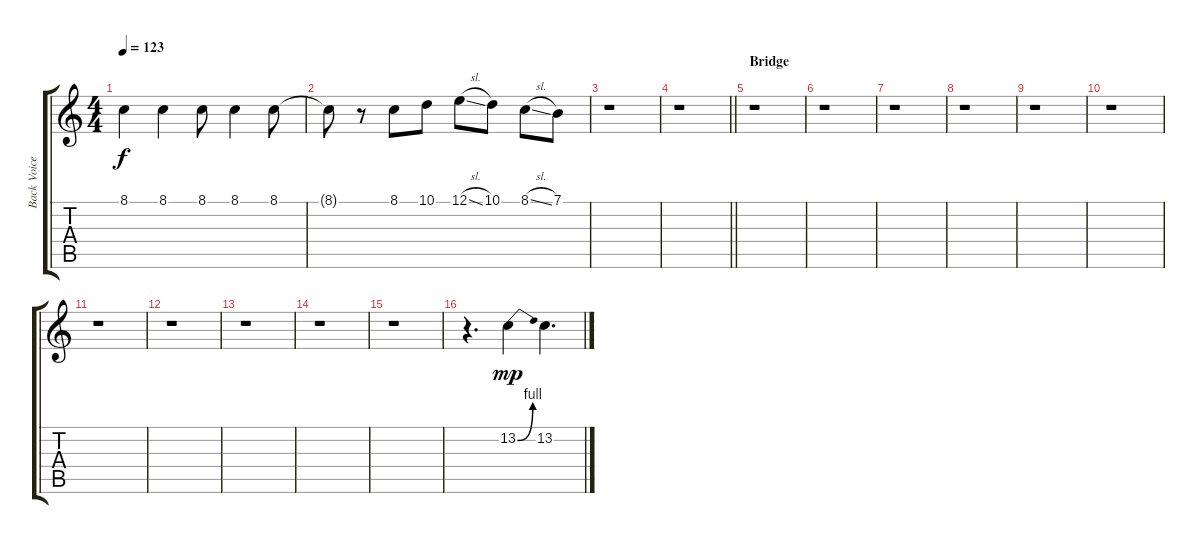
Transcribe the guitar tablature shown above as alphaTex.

\track ("Back Voice" "Back Voice") {instrument tenorsax}
\staff {score tabs}
\tuning (E4 B3 G3 D3 A2 E2) {hide}
\ts (4 4)
\tempo 123
\clef g2
\ks c
8.1.4{dy f} 8.1.4 8.1.8 8.1.4 8.1.8 |
8.1{t}.8 r.8 8.1.8 10.1.8 12.1{sl}.8 10.1.8 8.1{sl}.8 7.1.8 |
r.1 |
\barLineRight lightlight
r.1 |
\section ("" "Bridge")
r.1 |
r.1 |
r.1 |
r.1 |
r.1 |
r.1 |
r.1 |
r.1 |
r.1 |
r.1 |
r.1 |
r.4{d} 13.2{be (bend 0 0 60 4)}.4{dy mp} 13.2.4{d}
